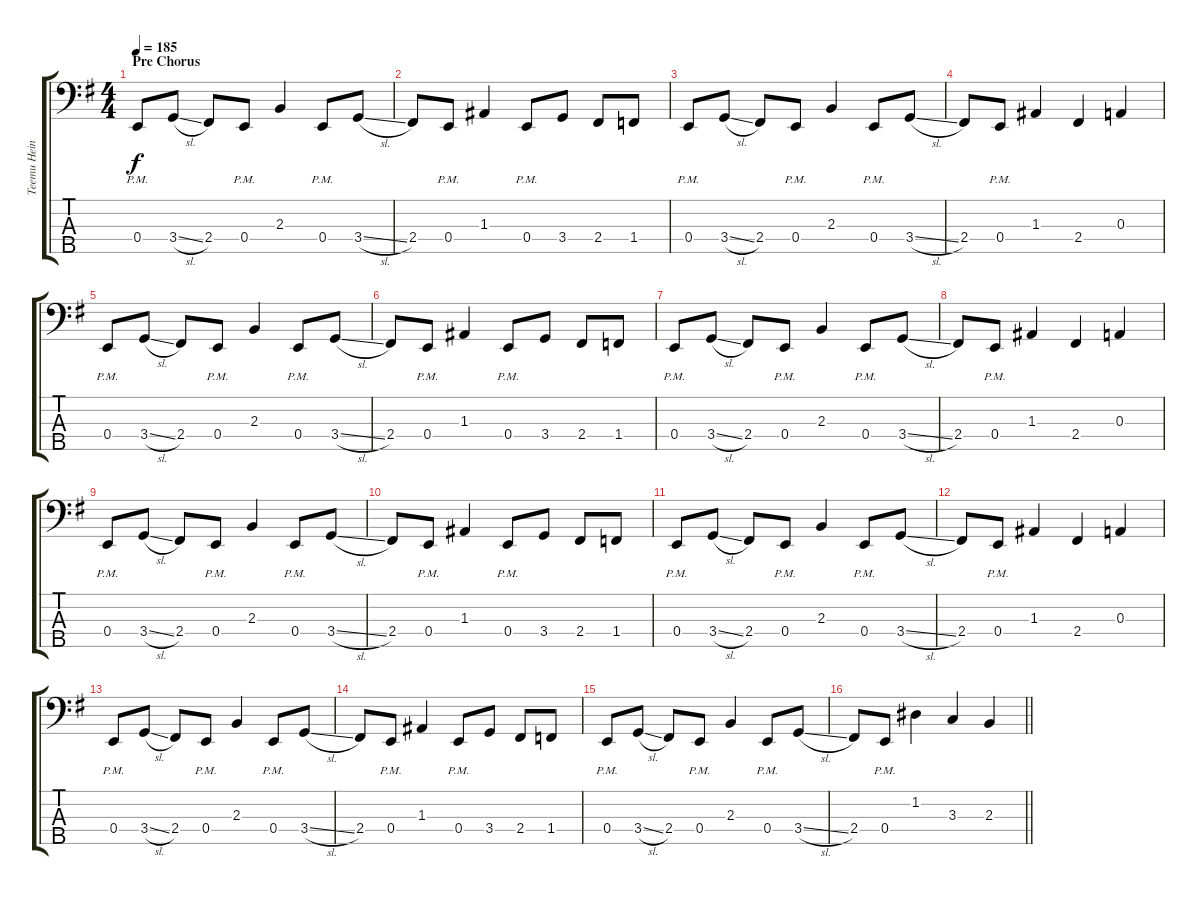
\track ("Teemu Heinola (bass)" "Teemu Hein") {instrument electricbasspick}
\staff {score tabs}
\tuning (G2 D2 A1 E1 B0) {hide}
\ts (4 4)
\section ("" "Pre Chorus")
\tempo 185
\clef f4
\ks eminor
0.4{pm}.8{dy f} 3.4{sl}.8 2.4.8 0.4{pm}.8 2.3.4 0.4{pm}.8 3.4{sl}.8 |
2.4.8 0.4{pm}.8 1.3.4 0.4{pm}.8 3.4.8 2.4.8 1.4.8 |
0.4{pm}.8 3.4{sl}.8 2.4.8 0.4{pm}.8 2.3.4 0.4{pm}.8 3.4{sl}.8 |
2.4.8 0.4{pm}.8 1.3.4 2.4.4 0.3.4 |
0.4{pm}.8 3.4{sl}.8 2.4.8 0.4{pm}.8 2.3.4 0.4{pm}.8 3.4{sl}.8 |
2.4.8 0.4{pm}.8 1.3.4 0.4{pm}.8 3.4.8 2.4.8 1.4.8 |
0.4{pm}.8 3.4{sl}.8 2.4.8 0.4{pm}.8 2.3.4 0.4{pm}.8 3.4{sl}.8 |
2.4.8 0.4{pm}.8 1.3.4 2.4.4 0.3.4 |
0.4{pm}.8 3.4{sl}.8 2.4.8 0.4{pm}.8 2.3.4 0.4{pm}.8 3.4{sl}.8 |
2.4.8 0.4{pm}.8 1.3.4 0.4{pm}.8 3.4.8 2.4.8 1.4.8 |
0.4{pm}.8 3.4{sl}.8 2.4.8 0.4{pm}.8 2.3.4 0.4{pm}.8 3.4{sl}.8 |
2.4.8 0.4{pm}.8 1.3.4 2.4.4 0.3.4 |
0.4{pm}.8 3.4{sl}.8 2.4.8 0.4{pm}.8 2.3.4 0.4{pm}.8 3.4{sl}.8 |
2.4.8 0.4{pm}.8 1.3.4 0.4{pm}.8 3.4.8 2.4.8 1.4.8 |
0.4{pm}.8 3.4{sl}.8 2.4.8 0.4{pm}.8 2.3.4 0.4{pm}.8 3.4{sl}.8 |
\barLineRight lightlight
2.4.8 0.4{pm}.8 1.2.4 3.3.4 2.3.4
